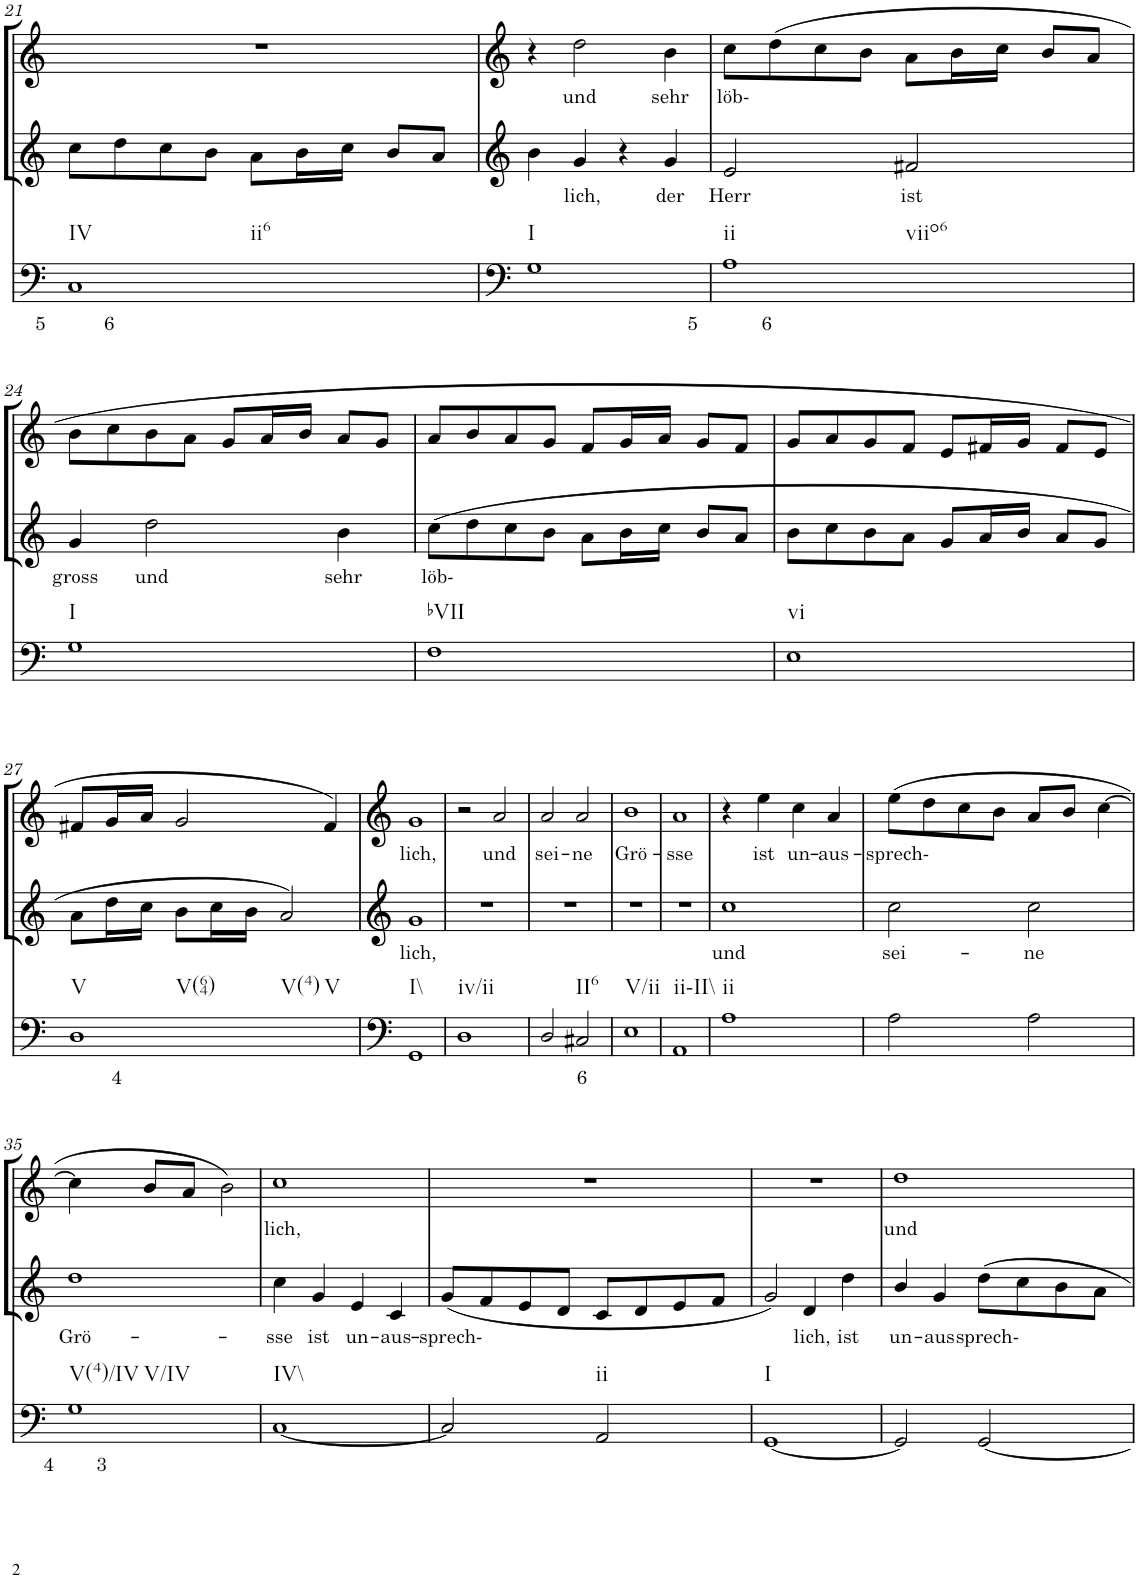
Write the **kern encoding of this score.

**kern	**text	**kern	**text	**kern	**text
*part3	*part3	*part2	*part2	*part1	*part1
*staff3	*staff3	*staff2	*staff2	*staff1	*staff1
*I"Continuo	*	*I"Soprano II	*	*I"Soprano I	*
!!LO:PB:g=z
*clefF4	*	*clefG2	*	*clefG2	*
*k[]	*	*k[]	*	*k[]	*
*M4/4	*	*M4/4	*	*M4/4	*
=21	=21	=21	=21	=21	=21
!LO:TX:b:t=IV	!	!	!	!	!
!LO:TX:b:t=ii6	!	!	!	!	!
!	!LO:LY:b	!	!	!	!
1C	5 6	8cc\L	.	1r	.
.	.	8dd\	.	.	.
.	.	8cc\	.	.	.
.	.	8b\J	.	.	.
.	.	8a\L	.	.	.
.	.	16b\L	.	.	.
.	.	16cc\JJ	.	.	.
.	.	8b/L	.	.	.
.	.	8a/J	.	.	.
=22	=22	=22	=22	=22	=22
!LO:TX:b:t=I	!	!	!	!	!
1G	.	4b\	.	4r	.
!	!	!	!LO:LY:b	!	!LO:LY:b
.	.	4g/	lich,	2dd\	und
.	.	4r	.	.	.
!	!	!	!LO:LY:b	!	!LO:LY:b
.	.	4g/	der	4b\	sehr
=23	=23	=23	=23	=23	=23
!LO:TX:b:t=ii	!	!	!	!	!
!LO:TX:b:t=viio6	!	!	!	!	!
!	!LO:LY:b	!	!LO:LY:b	!	!LO:LY:b
1A	5 6	2e/	Herr	8cc\L	löb-
.	.	.	.	(8dd\	.
.	.	.	.	8cc\	.
.	.	.	.	8b\J	.
!	!	!	!LO:LY:b	!	!
.	.	2f#X/	ist	8a\L	.
.	.	.	.	16b\L	.
.	.	.	.	16cc\JJ	.
.	.	.	.	8b/L	.
.	.	.	.	8a/J	.
!!LO:LB:g=z
=24	=24	=24	=24	=24	=24
!LO:TX:b:t=I	!	!	!	!	!
!	!	!	!LO:LY:b	!	!
1G	.	4g/	gross	8b\L	.
.	.	.	.	8cc\	.
!	!	!	!LO:LY:b	!	!
.	.	2dd\	und	8b\	.
.	.	.	.	8a\J	.
.	.	.	.	8g/L	.
.	.	.	.	16a/L	.
.	.	.	.	16b/JJ	.
!	!	!	!LO:LY:b	!	!
.	.	4b\	sehr	8a/L	.
.	.	.	.	8g/J	.
=25	=25	=25	=25	=25	=25
!LO:TX:b:t=bVII	!	!	!	!	!
!	!	!	!LO:LY:b	!	!
1F	.	(8cc\L	löb-	8a/L	.
.	.	8dd\	.	8b/	.
.	.	8cc\	.	8a/	.
.	.	8b\J	.	8g/J	.
.	.	8a\L	.	8f/L	.
.	.	16b\L	.	16g/L	.
.	.	16cc\JJ	.	16a/JJ	.
.	.	8b/L	.	8g/L	.
.	.	8a/J	.	8f/J	.
=26	=26	=26	=26	=26	=26
!LO:TX:b:t=vi	!	!	!	!	!
1E	.	8b\L	.	8g/L	.
.	.	8cc\	.	8a/	.
.	.	8b\	.	8g/	.
.	.	8a\J	.	8f/J	.
.	.	8g/L	.	8e/L	.
.	.	16a/L	.	16f#X/L	.
.	.	16b/JJ	.	16g/JJ	.
.	.	8a/L	.	8f#/L	.
.	.	8g/J	.	8e/J	.
!!LO:LB:g=z
=27	=27	=27	=27	=27	=27
!LO:TX:b:t=V	!	!	!	!	!
!LO:TX:b:t=V(64)	!	!	!	!	!
!LO:TX:b:t=V(4)	!	!	!	!	!
!LO:TX:b:t=V	!	!	!	!	!
!	!LO:LY:b	!	!	!	!
1D	4	8a\L	.	8f#X/L	.
.	.	16dd\L	.	16g/L	.
.	.	16cc\JJ	.	16a/JJ	.
.	.	8b\L	.	2g/	.
.	.	16cc\L	.	.	.
.	.	16b\JJ	.	.	.
.	.	2a/)	.	.	.
.	.	.	.	4f#/)	.
=28	=28	=28	=28	=28	=28
!LO:TX:b:t=I\\	!	!	!	!	!
!	!	!	!LO:LY:b	!	!LO:LY:b
1GG	.	1g	lich,	1g	lich,
=29	=29	=29	=29	=29	=29
!LO:TX:b:t=iv/ii	!	!	!	!	!
1D	.	1r	.	2r	.
!	!	!	!	!	!LO:LY:b
.	.	.	.	2a/	und
=30	=30	=30	=30	=30	=30
!	!	!	!	!	!LO:LY:b
2D/	.	1r	.	2a/	sei-
!LO:TX:b:t=II6	!	!	!	!	!
!	!LO:LY:b	!	!	!	!LO:LY:b
2C#X/	6	.	.	2a/	ne
=31	=31	=31	=31	=31	=31
!LO:TX:b:t=V/ii	!	!	!	!	!
!	!	!	!	!	!LO:LY:b
1E	.	1r	.	1b	Grö-
=32	=32	=32	=32	=32	=32
!LO:TX:b:t=ii\\-II\\	!	!	!	!	!
!	!	!	!	!	!LO:LY:b
1AA	.	1r	.	1a	sse
=33	=33	=33	=33	=33	=33
!LO:TX:b:t=ii	!	!	!	!	!
!	!	!	!LO:LY:b	!	!
1A	.	1cc	und	4r	.
!	!	!	!	!	!LO:LY:b
.	.	.	.	4ee\	ist
!	!	!	!	!	!LO:LY:b
.	.	.	.	4cc\	un-
!	!	!	!	!	!LO:LY:b
.	.	.	.	4a/	aus-
=34	=34	=34	=34	=34	=34
!	!	!	!LO:LY:b	!	!LO:LY:b
2A\	.	2cc\	sei-	(8ee\L	sprech-
.	.	.	.	8dd\	.
.	.	.	.	8cc\	.
.	.	.	.	8b\J	.
!	!	!	!LO:LY:b	!	!
2A\	.	2cc\	ne	8a/L	.
.	.	.	.	8b/J	.
.	.	.	.	[4cc\	.
!!LO:LB:g=z
=35	=35	=35	=35	=35	=35
!LO:TX:b:t=V(4)/IV	!	!	!	!	!
!LO:TX:b:t=V/IV	!	!	!	!	!
!	!LO:LY:b	!	!LO:LY:b	!	!
1G	4 3	1dd	Grö-	4cc\]	.
.	.	.	.	8b/L	.
.	.	.	.	8a/J	.
.	.	.	.	2b\)	.
=36	=36	=36	=36	=36	=36
!LO:TX:b:t=IV\\	!	!	!	!	!
!	!	!	!LO:LY:b	!	!LO:LY:b
[1C	.	4cc\	sse	1cc	lich,
!	!	!	!LO:LY:b	!	!
.	.	4g/	ist	.	.
!	!	!	!LO:LY:b	!	!
.	.	4e/	un-	.	.
!	!	!	!LO:LY:b	!	!
.	.	4c/	aus-	.	.
=37	=37	=37	=37	=37	=37
!	!	!	!LO:LY:b	!	!
2C/]	.	(8g/L	sprech-	1r	.
.	.	8f/	.	.	.
.	.	8e/	.	.	.
.	.	8d/J	.	.	.
!LO:TX:b:t=ii	!	!	!	!	!
2AA/	.	8c/L	.	.	.
.	.	8d/	.	.	.
.	.	8e/	.	.	.
.	.	8f/J	.	.	.
=38	=38	=38	=38	=38	=38
!LO:TX:b:t=I	!	!	!	!	!
[1GG	.	2g/)	.	1r	.
!	!	!	!LO:LY:b	!	!
.	.	4d/	lich,	.	.
!	!	!	!LO:LY:b	!	!
.	.	4dd\	ist	.	.
=39	=39	=39	=39	=39	=39
!	!	!	!LO:LY:b	!	!LO:LY:b
2GG/]	.	4b/	un-	1dd	und
!	!	!	!LO:LY:b	!	!
.	.	4g/	aus	.	.
!	!	!	!LO:LY:b	!	!
[2GG/	.	8dd\L	sprech-	.	.
.	.	8cc\	.	.	.
.	.	8b\	.	.	.
.	.	8a\J	.	.	.
=	=	=	=	=	=
*-	*-	*-	*-	*-	*-
